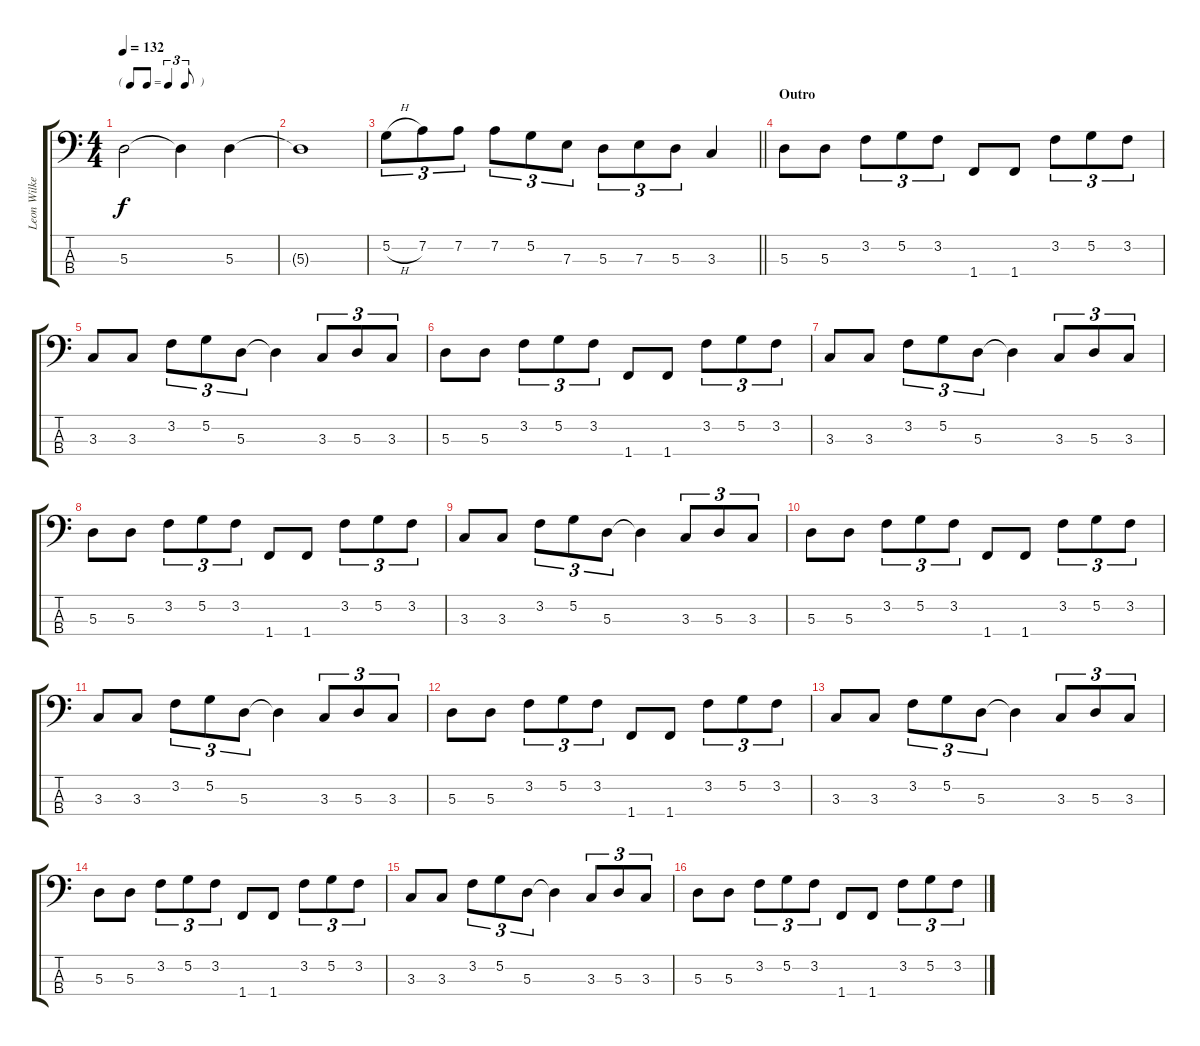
\track ("Leon Wilkeson (Bass)" "Leon Wilke") {instrument electricbasspick}
\staff {score tabs}
\tuning (G2 D2 A1 E1) {hide}
\ts (4 4)
\tf triplet8th
\tempo 132
\clef f4
\ks c
5.3{t}.2{dy f} 5.3{t}.4 5.3.4 |
5.3{t}.1 |
\barLineRight lightlight
5.2{h}.8{tu (3 2)} 7.2.8{tu (3 2)} 7.2.8{tu (3 2)} 7.2.8{tu (3 2)} 5.2.8{tu (3 2)} 7.3.8{tu (3 2)} 5.3.8{tu (3 2)} 7.3.8{tu (3 2)} 5.3.8{tu (3 2)} 3.3.4 |
\section ("" "Outro")
5.3.8 5.3.8 3.2.8{tu (3 2)} 5.2.8{tu (3 2)} 3.2.8{tu (3 2)} 1.4.8 1.4.8 3.2.8{tu (3 2)} 5.2.8{tu (3 2)} 3.2.8{tu (3 2)} |
3.3.8 3.3.8 3.2.8{tu (3 2)} 5.2.8{tu (3 2)} 5.3.8{tu (3 2)} 5.3{t}.4 3.3.8{tu (3 2)} 5.3.8{tu (3 2)} 3.3.8{tu (3 2)} |
5.3.8 5.3.8 3.2.8{tu (3 2)} 5.2.8{tu (3 2)} 3.2.8{tu (3 2)} 1.4.8 1.4.8 3.2.8{tu (3 2)} 5.2.8{tu (3 2)} 3.2.8{tu (3 2)} |
3.3.8 3.3.8 3.2.8{tu (3 2)} 5.2.8{tu (3 2)} 5.3.8{tu (3 2)} 5.3{t}.4 3.3.8{tu (3 2)} 5.3.8{tu (3 2)} 3.3.8{tu (3 2)} |
5.3.8 5.3.8 3.2.8{tu (3 2)} 5.2.8{tu (3 2)} 3.2.8{tu (3 2)} 1.4.8 1.4.8 3.2.8{tu (3 2)} 5.2.8{tu (3 2)} 3.2.8{tu (3 2)} |
3.3.8 3.3.8 3.2.8{tu (3 2)} 5.2.8{tu (3 2)} 5.3.8{tu (3 2)} 5.3{t}.4 3.3.8{tu (3 2)} 5.3.8{tu (3 2)} 3.3.8{tu (3 2)} |
5.3.8 5.3.8 3.2.8{tu (3 2)} 5.2.8{tu (3 2)} 3.2.8{tu (3 2)} 1.4.8 1.4.8 3.2.8{tu (3 2)} 5.2.8{tu (3 2)} 3.2.8{tu (3 2)} |
3.3.8 3.3.8 3.2.8{tu (3 2)} 5.2.8{tu (3 2)} 5.3.8{tu (3 2)} 5.3{t}.4 3.3.8{tu (3 2)} 5.3.8{tu (3 2)} 3.3.8{tu (3 2)} |
5.3.8 5.3.8 3.2.8{tu (3 2)} 5.2.8{tu (3 2)} 3.2.8{tu (3 2)} 1.4.8 1.4.8 3.2.8{tu (3 2)} 5.2.8{tu (3 2)} 3.2.8{tu (3 2)} |
3.3.8 3.3.8 3.2.8{tu (3 2)} 5.2.8{tu (3 2)} 5.3.8{tu (3 2)} 5.3{t}.4 3.3.8{tu (3 2)} 5.3.8{tu (3 2)} 3.3.8{tu (3 2)} |
5.3.8 5.3.8 3.2.8{tu (3 2)} 5.2.8{tu (3 2)} 3.2.8{tu (3 2)} 1.4.8 1.4.8 3.2.8{tu (3 2)} 5.2.8{tu (3 2)} 3.2.8{tu (3 2)} |
3.3.8 3.3.8 3.2.8{tu (3 2)} 5.2.8{tu (3 2)} 5.3.8{tu (3 2)} 5.3{t}.4 3.3.8{tu (3 2)} 5.3.8{tu (3 2)} 3.3.8{tu (3 2)} |
5.3.8 5.3.8 3.2.8{tu (3 2)} 5.2.8{tu (3 2)} 3.2.8{tu (3 2)} 1.4.8 1.4.8 3.2.8{tu (3 2)} 5.2.8{tu (3 2)} 3.2.8{tu (3 2)}
